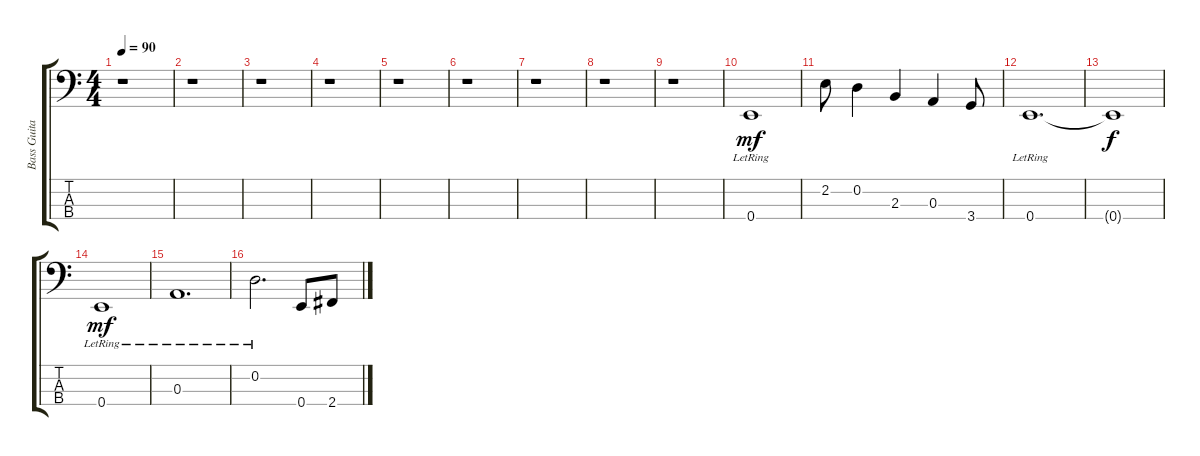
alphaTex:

\track ("Bass Guitar" "Bass Guita") {instrument electricbasspick}
\staff {score tabs}
\tuning (G2 D2 A1 E1) {hide}
\ts (4 4)
\tempo 90
\clef f4
\ks c
r.1{dy mf instrument electricbasspick} |
r.1 |
r.1 |
r.1 |
r.1 |
r.1 |
r.1 |
r.1 |
r.1 |
0.4{lr}.1 |
2.2.8 0.2.4 2.3.4 0.3.4 3.4.8 |
0.4{lr}.1{d} |
0.4{t}.1{dy f} |
0.4{lr}.1{dy mf} |
0.3{lr}.1{d} |
0.2{lr}.2{d} 0.4.8 2.4.8
